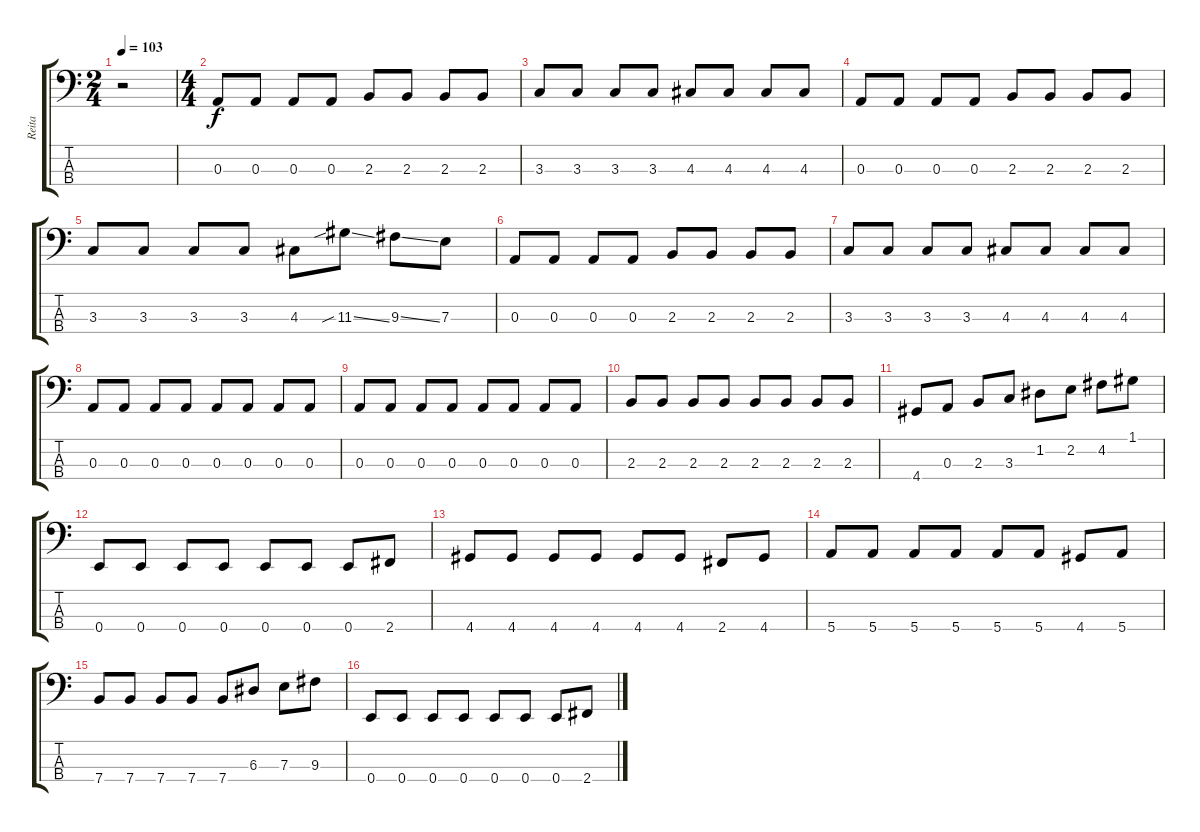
\track ("Reita" "Reita") {instrument electricbassfinger}
\staff {score tabs}
\tuning (G2 D2 A1 E1) {hide}
\ts (2 4)
\tempo 103
\clef f4
\ks c
r.2{dy f} |
\ts (4 4)
0.3.8 0.3.8 0.3.8 0.3.8 2.3.8 2.3.8 2.3.8 2.3.8 |
3.3.8 3.3.8 3.3.8 3.3.8 4.3.8 4.3.8 4.3.8 4.3.8 |
0.3.8 0.3.8 0.3.8 0.3.8 2.3.8 2.3.8 2.3.8 2.3.8 |
3.3.8 3.3.8 3.3.8 3.3.8 4.3.8 11.3{sib ss}.8 9.3{ss}.8 7.3.8 |
0.3.8 0.3.8 0.3.8 0.3.8 2.3.8 2.3.8 2.3.8 2.3.8 |
3.3.8 3.3.8 3.3.8 3.3.8 4.3.8 4.3.8 4.3.8 4.3.8 |
0.3.8 0.3.8 0.3.8 0.3.8 0.3.8 0.3.8 0.3.8 0.3.8 |
0.3.8 0.3.8 0.3.8 0.3.8 0.3.8 0.3.8 0.3.8 0.3.8 |
2.3.8 2.3.8 2.3.8 2.3.8 2.3.8 2.3.8 2.3.8 2.3.8 |
4.4.8 0.3.8 2.3.8 3.3.8 1.2.8 2.2.8 4.2.8 1.1.8 |
0.4.8 0.4.8 0.4.8 0.4.8 0.4.8 0.4.8 0.4.8 2.4.8 |
4.4.8 4.4.8 4.4.8 4.4.8 4.4.8 4.4.8 2.4.8 4.4.8 |
5.4.8 5.4.8 5.4.8 5.4.8 5.4.8 5.4.8 4.4.8 5.4.8 |
7.4.8 7.4.8 7.4.8 7.4.8 7.4.8 6.3.8 7.3.8 9.3.8 |
0.4.8 0.4.8 0.4.8 0.4.8 0.4.8 0.4.8 0.4.8 2.4.8
